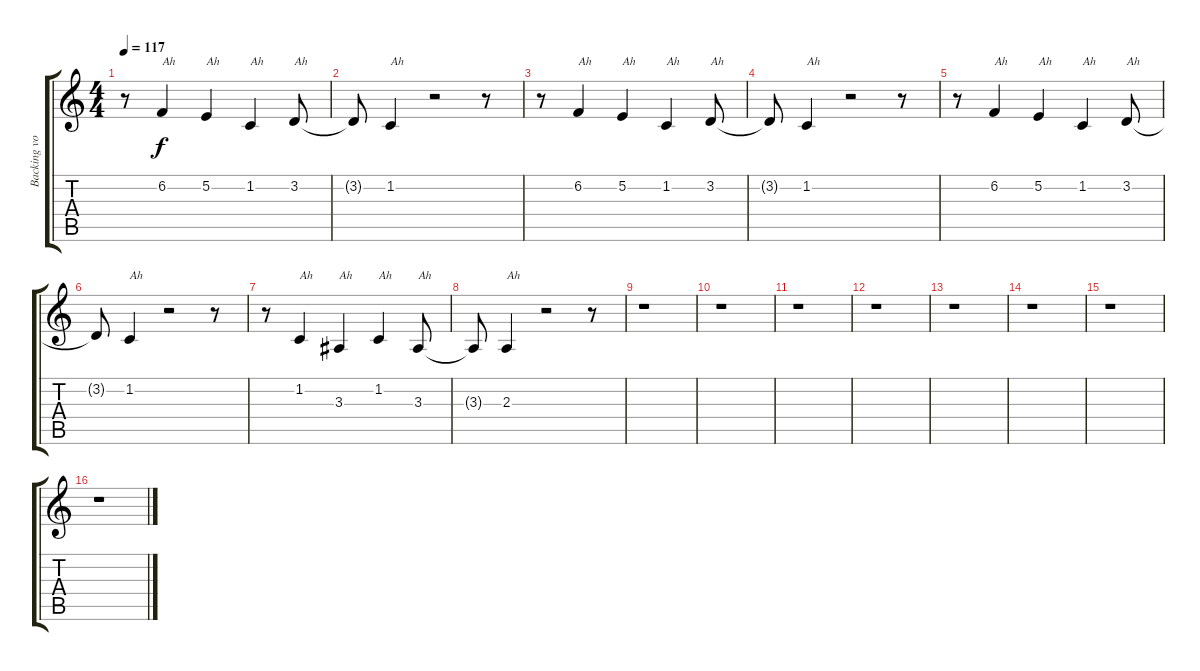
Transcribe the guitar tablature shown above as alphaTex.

\track ("Backing vocals" "Backing vo") {instrument lead8bassandlead}
\staff {score tabs}
\tuning (E4 B3 G3 D3 A2 E2) {hide}
\ts (4 4)
\tempo 117
\clef g2
\ks c
r.8{dy f} 6.2.4{txt "Ah"} 5.2.4{txt "Ah"} 1.2.4{txt "Ah"} 3.2.8{txt "Ah"} |
3.2{t}.8 1.2.4{txt "Ah"} r.2 r.8 |
r.8 6.2.4{txt "Ah"} 5.2.4{txt "Ah"} 1.2.4{txt "Ah"} 3.2.8{txt "Ah"} |
3.2{t}.8 1.2.4{txt "Ah"} r.2 r.8 |
r.8 6.2.4{txt "Ah"} 5.2.4{txt "Ah"} 1.2.4{txt "Ah"} 3.2.8{txt "Ah"} |
3.2{t}.8 1.2.4{txt "Ah"} r.2 r.8 |
r.8 1.2.4{txt "Ah"} 3.3.4{txt "Ah"} 1.2.4{txt "Ah"} 3.3.8{txt "Ah"} |
3.3{t}.8 2.3.4{txt "Ah"} r.2 r.8 |
r.1 |
r.1 |
r.1 |
r.1 |
r.1 |
r.1 |
r.1 |
r.1
